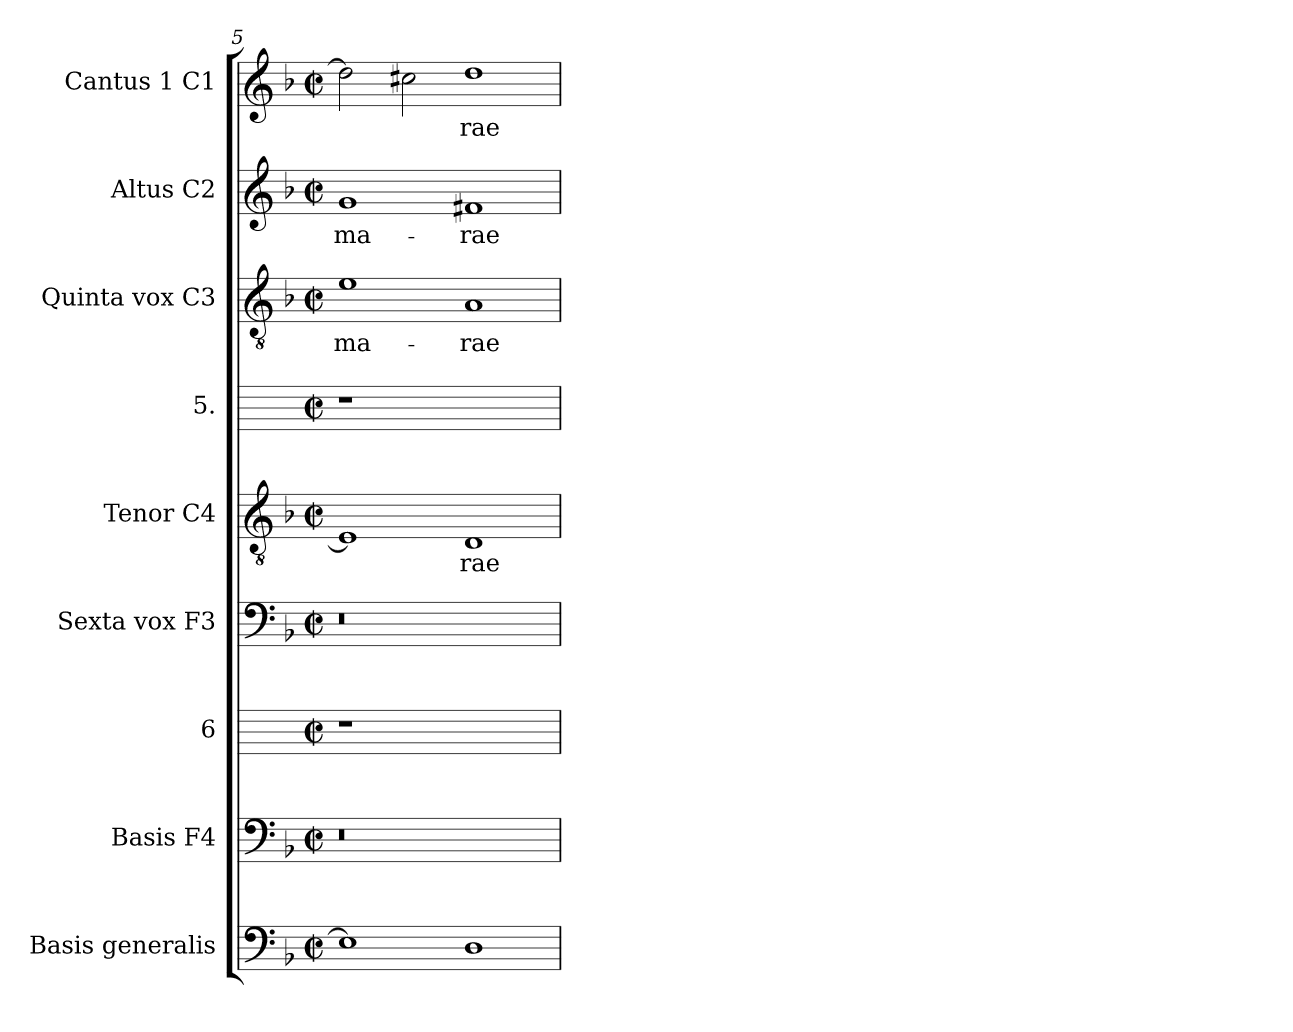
**kern	**text	**kern	**kern	**kern	**kern	**text	**kern	**kern	**text	**kern	**text	**kern	**text
*part9	*part9	*part8	*part7	*part6	*part5	*part5	*part4	*part3	*part3	*part2	*part2	*part1	*part1
*staff9	*staff9	*staff8	*staff7	*staff6	*staff5	*staff5	*staff4	*staff3	*staff3	*staff2	*staff2	*staff1	*staff1
*I"Basis  generalis	*	*I"Basis  F4	*I"6	*I"Sexta vox  F3	*I"Tenor  C4	*	*I"5.	*I"Quinta vox  C3	*	*I"Altus  C2	*	*I"Cantus 1  C1	*
*	*	*I'B	*	*	*I'T	*	*	*	*	*I'A	*	*I'C	*
*clefF4	*	*clefF4	*	*clefF4	*clefGv2	*	*	*clefGv2	*	*clefG2	*	*clefG2	*
*k[b-]	*	*k[b-]	*k[]	*k[b-]	*k[b-]	*	*k[]	*k[b-]	*	*k[b-]	*	*k[b-]	*
*F:	*	*F:	*C:	*F:	*F:	*	*C:	*F:	*	*F:	*	*F:	*
*M2/2	*	*M2/2	*M2/2	*M2/2	*M2/2	*	*M2/2	*M2/2	*	*M2/2	*	*M2/2	*
*met(c|)	*	*met(c|)	*met(c|)	*met(c|)	*met(c|)	*	*met(c|)	*met(c|)	*	*met(c|)	*	*met(c|)	*
=5	=5	=5	=5	=5	=5	=5	=5	=5	=5	=5	=5	=5	=5
!	!LO:LY:a:cj	!	!	!	!	!LO:LY:b:cj	!	!	!LO:LY:b:cj	!	!LO:LY:b:cj	!	!LO:LY:b:cj
1E]	.	0r	1r	0r	1E]	--	1r	1e	-ma-	1g	-ma-	2dd\]	--
!	!	!	!	!	!	!	!	!	!	!	!	!	!LO:LY:b:cj
.	.	.	.	.	.	.	.	.	.	.	.	2cc#X\	--
!	!LO:LY:a:cj	!	!	!	!	!LO:LY:b:cj	!	!	!LO:LY:b:cj	!	!LO:LY:b:cj	!	!LO:LY:b:cj
1D	.	.	1ryy	.	1D	-rae	1ryy	1A	-rae	1f#X	-rae	1dd	-rae
=	=	=	=	=	=	=	=	=	=	=	=	=	=
*-	*-	*-	*-	*-	*-	*-	*-	*-	*-	*-	*-	*-	*-
